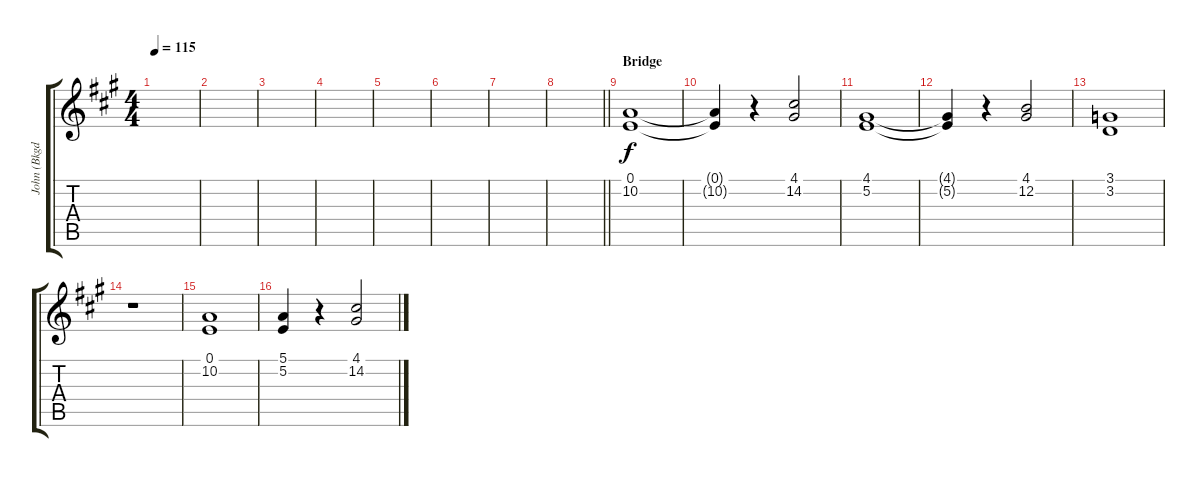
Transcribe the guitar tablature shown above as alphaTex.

\track ("John (Bkgd. Voc.)" "John (Bkgd") {instrument choiraahs}
\staff {score tabs}
\tuning (E4 B3 G3 D3 A2 E2) {hide}
\ts (4 4)
\tempo 115
\clef g2
\ks a
|
|
|
|
|
|
|
\barLineRight lightlight
|
\section ("" "Bridge")
(0.1 10.2).1 |
(0.1{t} 10.2{t}).4 r.4 (4.1 14.2).2 |
(4.1 5.2).1 |
(4.1{t} 5.2{t}).4 r.4 (4.1 12.2).2 |
(3.1 3.2).1 |
r.1 |
(0.1 10.2).1 |
(5.1 5.2).4 r.4 (4.1 14.2).2
